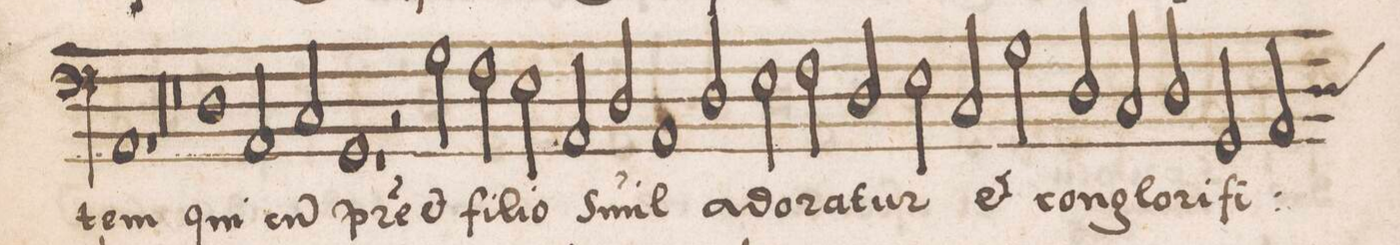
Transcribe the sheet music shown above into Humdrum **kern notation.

**kern	**text
*I"BASSVS	*
*clefF4	*
*k[]	*
*met(c|)	*
*M2/1	*
1AA	-tem
1r	.
=129	=129
0r	.
=130	=130
0r	.
=131	=131
0r	.
=132	=132
1D	qui
2AA/	cu(m)
2C/	p(at)-
=133	=133
1GG	-re
1r	.
=134	=134
2r	.
2G\	e(t)
2F\	fi-
2E\	-li-
=135	=135
2AA/	-o
2D/	Si-
1AA	-mul
=136	=136
2D/	a-
2E\	-do-
2F\	-ra-
2D/	-tur
=137	=137
2E\	.
2C/	e(t)
2G\	.
2D/	con-
=138	=138
2C/	-glo-
2D/	-ri-
2GG/	-fi-
*custos:D	*
2AA/	.
=139	=139
*-	*-
